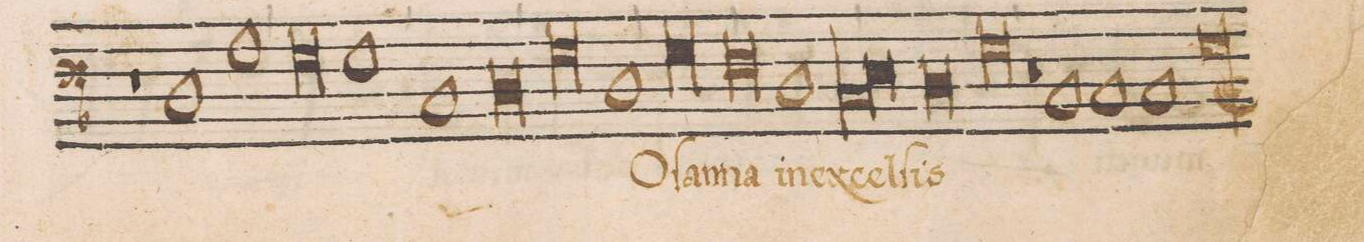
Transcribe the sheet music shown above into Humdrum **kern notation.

**kern	**text
*I"BASSVS	*
*clefF4	*
*k[b-]	*
*met(3)	*
*M3/1	*
1r	.
1D	.
1A	.
=51-	=51-
0G	.
1G	.
=52-	=52-
1C	.
*col	*
0D	.
*Xcol	*
=53-	=53-
0G	.
1D	O-
=54-	=54-
*col	*
0G	-ſan-
*Xcol	*
0F	-na
=55-	=55-
1D	in
1C	ex-
=56-	=56-
*col	*
1E	.
0D	-cel-
*Xcol	*
=57-	=57-
0G	-ſis
1r	.
=58-	=58-
1C	.
1C	.
1C	.
=59-	=59-
0.Gl;<	.
=60-	=60-
*M2/1	*
*met(C|)	*
*mmet(c)	*
*-	*-
